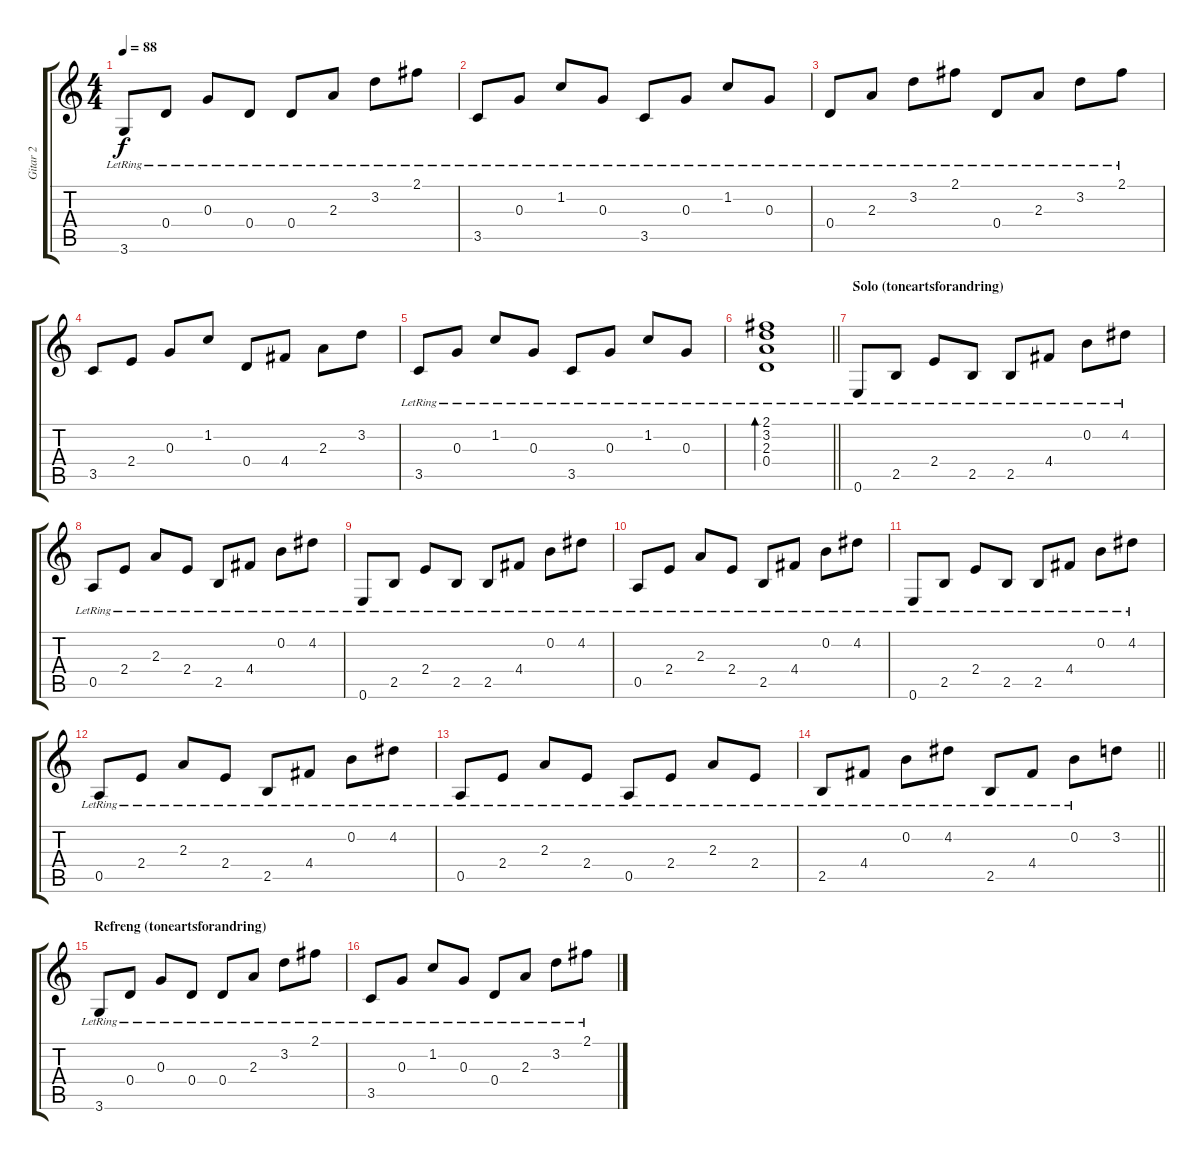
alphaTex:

\track ("Gitar 2" "Gitar 2") {instrument acousticguitarnylon}
\staff {score tabs}
\tuning (E4 B3 G3 D3 A2 E2) {hide}
\ts (4 4)
\tempo 88
\clef g2
\ks c
3.6{lr}.8{dy f} 0.4{lr}.8 0.3{lr}.8 0.4{lr}.8 0.4{lr}.8 2.3{lr}.8 3.2{lr}.8 2.1{lr}.8 |
3.5{lr}.8 0.3{lr}.8 1.2{lr}.8 0.3{lr}.8 3.5{lr}.8 0.3{lr}.8 1.2{lr}.8 0.3{lr}.8 |
0.4{lr}.8 2.3{lr}.8 3.2{lr}.8 2.1{lr}.8 0.4{lr}.8 2.3{lr}.8 3.2{lr}.8 2.1{lr}.8 |
3.5.8 2.4.8 0.3.8 1.2.8 0.4.8 4.4.8 2.3.8 3.2.8 |
3.5{lr}.8 0.3{lr}.8 1.2{lr}.8 0.3{lr}.8 3.5{lr}.8 0.3{lr}.8 1.2{lr}.8 0.3{lr}.8 |
\barLineRight lightlight
(2.1{lr} 3.2{lr} 2.3{lr} 0.4{lr}).1{bd 240} |
\section ("" "Solo (toneartsforandring)")
0.6{lr}.8 2.5{lr}.8 2.4{lr}.8 2.5{lr}.8 2.5{lr}.8 4.4{lr}.8 0.2{lr}.8 4.2{lr}.8 |
0.5{lr}.8 2.4{lr}.8 2.3{lr}.8 2.4{lr}.8 2.5{lr}.8 4.4{lr}.8 0.2{lr}.8 4.2{lr}.8 |
0.6{lr}.8 2.5{lr}.8 2.4{lr}.8 2.5{lr}.8 2.5{lr}.8 4.4{lr}.8 0.2{lr}.8 4.2{lr}.8 |
0.5{lr}.8 2.4{lr}.8 2.3{lr}.8 2.4{lr}.8 2.5{lr}.8 4.4{lr}.8 0.2{lr}.8 4.2{lr}.8 |
0.6{lr}.8 2.5{lr}.8 2.4{lr}.8 2.5{lr}.8 2.5{lr}.8 4.4{lr}.8 0.2{lr}.8 4.2{lr}.8 |
0.5{lr}.8 2.4{lr}.8 2.3{lr}.8 2.4{lr}.8 2.5{lr}.8 4.4{lr}.8 0.2{lr}.8 4.2{lr}.8 |
0.5{lr}.8 2.4{lr}.8 2.3{lr}.8 2.4{lr}.8 0.5{lr}.8 2.4{lr}.8 2.3{lr}.8 2.4{lr}.8 |
\barLineRight lightlight
2.5{lr}.8 4.4{lr}.8 0.2{lr}.8 4.2{lr}.8 2.5{lr}.8 4.4{lr}.8 0.2{lr}.8 3.2.8 |
\section ("" "Refreng (toneartsforandring)")
3.6{lr}.8{volume 11} 0.4{lr}.8 0.3{lr}.8 0.4{lr}.8 0.4{lr}.8 2.3{lr}.8 3.2{lr}.8 2.1{lr}.8 |
3.5{lr}.8 0.3{lr}.8 1.2{lr}.8 0.3{lr}.8 0.4{lr}.8 2.3{lr}.8 3.2{lr}.8 2.1{lr}.8
